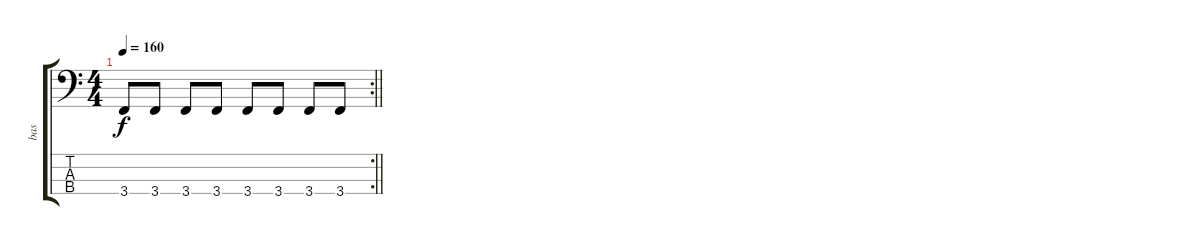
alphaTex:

\track ("bas" "bas") {instrument electricbassfinger}
\staff {score tabs}
\tuning (G2 D2 A1 D1) {hide}
\rc 2
\ts (4 4)
\tempo 160
\clef f4
\barLineRight lightlight
\ks c
3.4.8{dy f} 3.4.8 3.4.8 3.4.8 3.4.8 3.4.8 3.4.8 3.4.8
